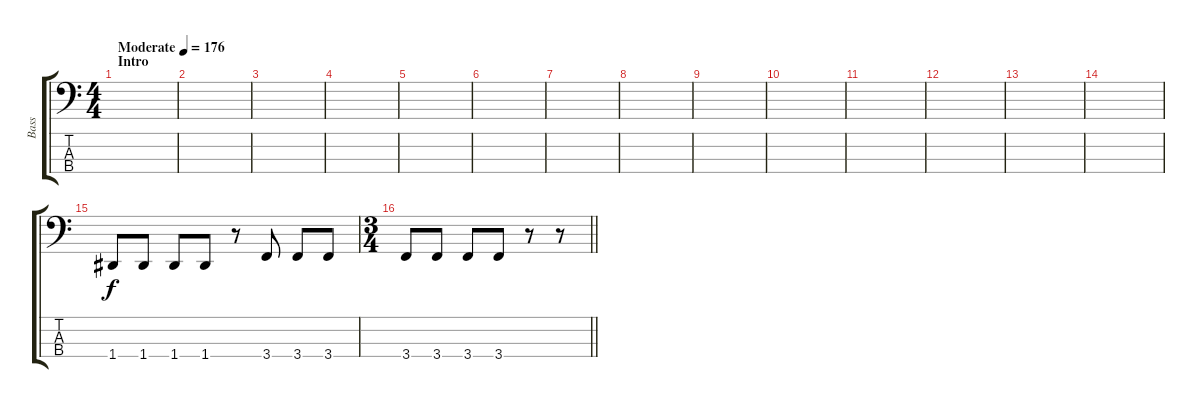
\track ("Bass" "Bass") {instrument electricbasspick}
\staff {score tabs}
\tuning (G2 D2 A1 D1) {hide}
\ts (4 4)
\section ("" "Intro")
\tempo (176 "Moderate")
\clef f4
\ks c
|
|
|
|
|
|
|
|
|
|
|
|
|
|
1.4.8 1.4.8 1.4.8 1.4.8 r.8 3.4.8 3.4.8 3.4.8 |
\ts (3 4)
\barLineRight lightlight
3.4.8 3.4.8 3.4.8 3.4.8 r.8 r.8
